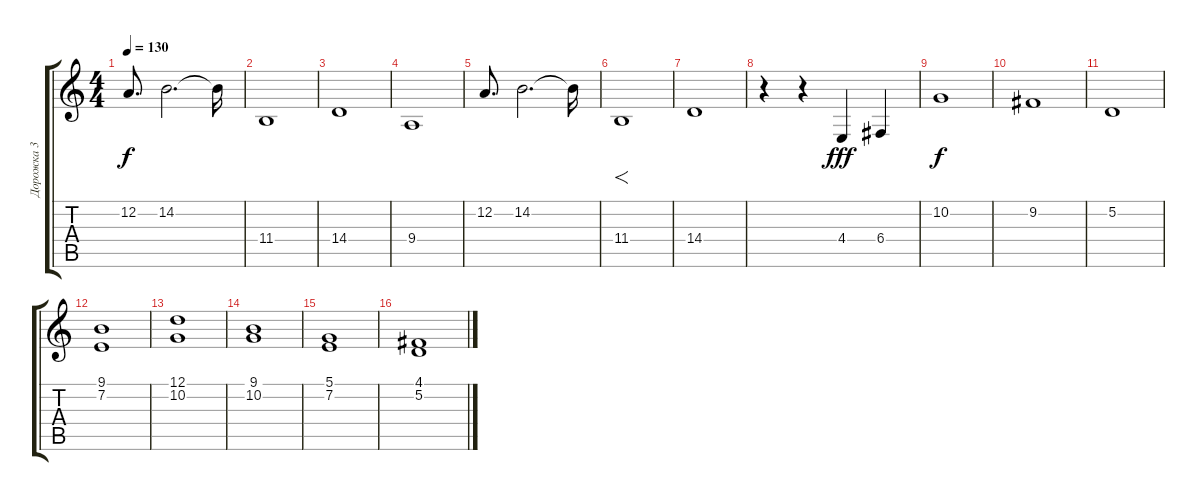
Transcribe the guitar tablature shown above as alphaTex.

\track ("Дорожка 3" "Дорожка 3") {instrument stringensemble1}
\staff {score tabs}
\tuning (D4 A3 F3 C3 G2 C2) {hide}
\ts (4 4)
\tempo 130
\clef g2
\ks c
12.2.8{d dy f} 14.2.2{d} 14.2{t}.16 |
11.4.1 |
14.4.1 |
9.4.1 |
12.2.8{d} 14.2.2{d} 14.2{t}.16 |
11.4.1{f} |
14.4.1 |
r.4 r.4 4.4.4{dy fff} 6.4.4 |
10.2.1{dy f} |
9.2.1 |
5.2.1 |
(9.1 7.2).1 |
(12.1 10.2).1 |
(9.1 10.2).1 |
(5.1 7.2).1 |
(4.1 5.2).1
